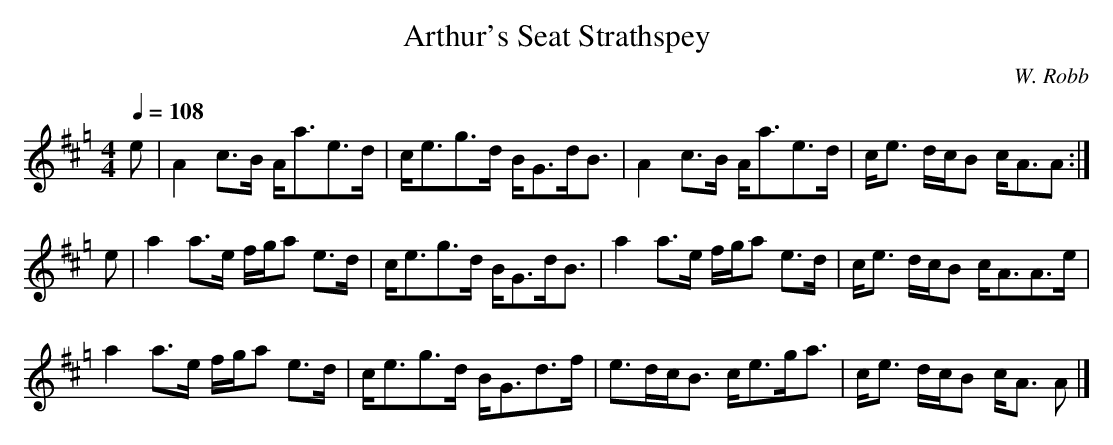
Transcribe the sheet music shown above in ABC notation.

X:1
T:Arthur's Seat Strathspey
C:W. Robb
M:4/4
L:1/8
Q:1/4=108
K:Hp
e|A2c>B A<ae>d   |c<eg>d B<Gd<B|A2 c>B A<ae>d   |c<e d/c/B c<AA :|
e|a2a>e f/g/a e>d|c<eg>d B<Gd<B|a2 a>e f/g/a e>d|c<e d/c/B c<AA>e|
  a2a>e f/g/a e>d|c<eg>d B<Gd>f|e>dc<B c<eg<a   |c<e d/c/B c<A A|]
